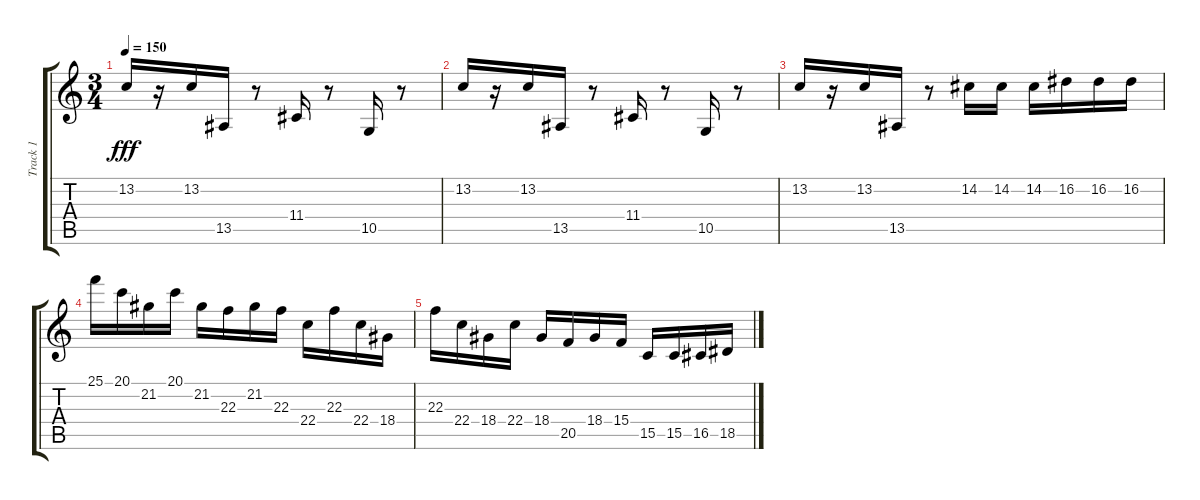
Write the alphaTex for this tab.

\track ("Track 1" "Track 1") {instrument lead2sawtooth}
\staff {score tabs}
\tuning (E4 B3 G3 D3 A2 E2) {hide}
\ts (3 4)
\tempo 150
\clef g2
\ks c
13.2.16{dy fff} r.16 13.2.16 13.5.16 r.8 11.4.16 r.8 10.5.16 r.8 |
13.2.16 r.16 13.2.16 13.5.16 r.8 11.4.16 r.8 10.5.16 r.8 |
13.2.16 r.16 13.2.16 13.5.16 r.8 14.2.16 14.2.16 14.2.16 16.2.16 16.2.16 16.2.16 |
25.1.16 20.1.16 21.2.16 20.1.16 21.2.16 22.3.16 21.2.16 22.3.16 22.4.16 22.3.16 22.4.16 18.4.16 |
22.3.16 22.4.16 18.4.16 22.4.16 18.4.16 20.5.16 18.4.16 15.4.16 15.5.16 15.5.16 16.5.16 18.5.16
